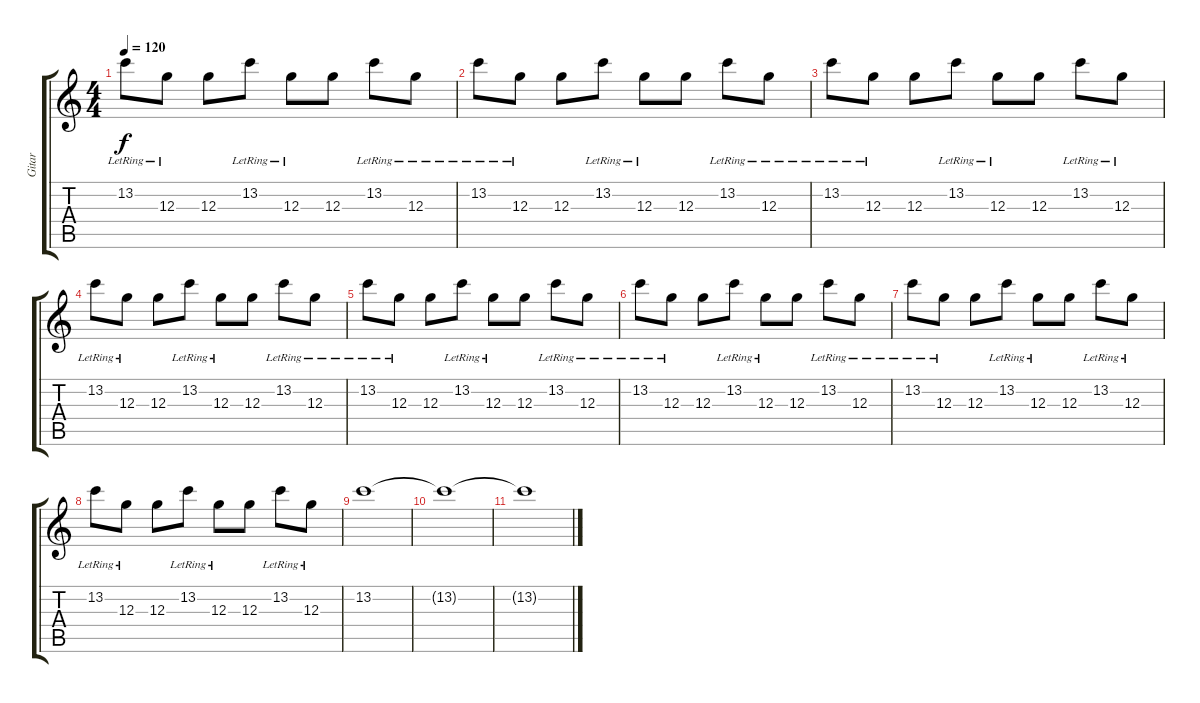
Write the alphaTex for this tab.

\track ("Gitar " "Gitar ") {instrument overdrivenguitar}
\staff {score tabs}
\tuning (E4 B3 G3 D3 A2 E2) {hide}
\ts (4 4)
\tempo 120
\clef g2
\ks c
13.2{lr}.8{dy f} 12.3{lr}.8 12.3.8 13.2{lr}.8 12.3{lr}.8 12.3.8 13.2{lr}.8 12.3{lr}.8 |
13.2{lr}.8 12.3{lr}.8 12.3.8 13.2{lr}.8 12.3{lr}.8 12.3.8 13.2{lr}.8 12.3{lr}.8 |
13.2{lr}.8 12.3{lr}.8 12.3.8 13.2{lr}.8 12.3{lr}.8 12.3.8 13.2{lr}.8 12.3{lr}.8 |
13.2{lr}.8 12.3{lr}.8 12.3.8 13.2{lr}.8 12.3{lr}.8 12.3.8 13.2{lr}.8 12.3{lr}.8 |
13.2{lr}.8 12.3{lr}.8 12.3.8 13.2{lr}.8 12.3{lr}.8 12.3.8 13.2{lr}.8 12.3{lr}.8 |
13.2{lr}.8 12.3{lr}.8 12.3.8 13.2{lr}.8 12.3{lr}.8 12.3.8 13.2{lr}.8 12.3{lr}.8 |
13.2{lr}.8 12.3{lr}.8 12.3.8 13.2{lr}.8 12.3{lr}.8 12.3.8 13.2{lr}.8 12.3{lr}.8 |
13.2{lr}.8 12.3{lr}.8 12.3.8 13.2{lr}.8 12.3{lr}.8 12.3.8 13.2{lr}.8 12.3{lr}.8 |
13.2.1 |
13.2{t}.1 |
13.2{t}.1
